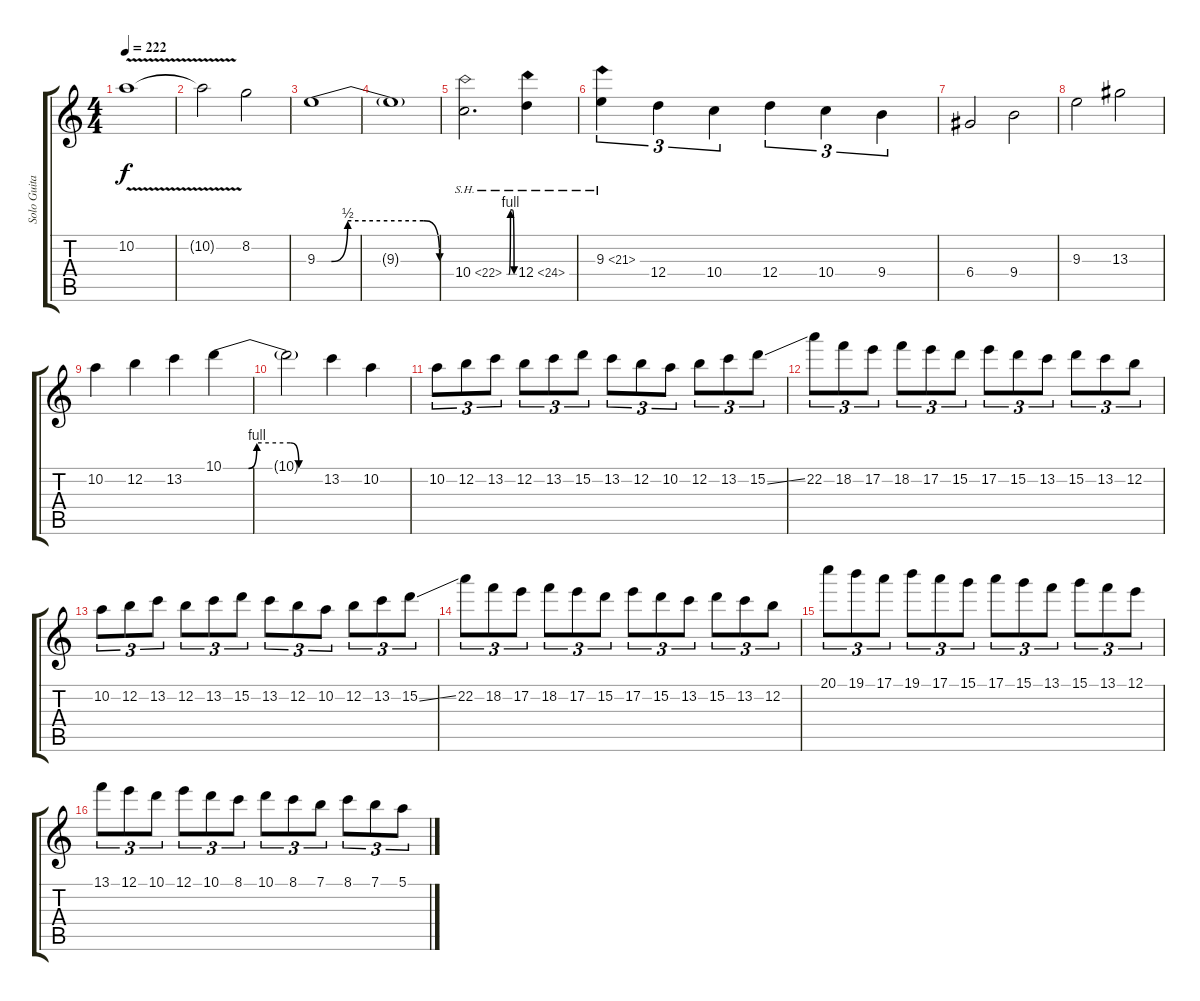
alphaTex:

\track ("Solo Guitar" "Solo Guita") {instrument distortionguitar}
\staff {score tabs}
\tuning (E4 B3 G3 D3 A2 E2) {hide}
\ts (4 4)
\tempo 222
\clef g2
\ks c
10.2{v}.1{dy f} |
10.2{t}.2 8.2.2 |
9.3{be (custom 0 0 7 0 15 2 52 2 60 0)}.1 |
9.3{t}.1 |
10.4{be (custom 0 0 15 0 30 4 45 4 60 0) sh 12}.2{d} 12.4{sh 12}.4 |
9.3{sh 12}.4{tu (3 2)} 12.4.4{tu (3 2)} 10.4.4{tu (3 2)} 12.4.4{tu (3 2)} 10.4.4{tu (3 2)} 9.4.4{tu (3 2)} |
6.4.2 9.4.2 |
9.3.2 13.3.2 |
10.2.4 12.2.4 13.2.4 10.1{be (custom 0 0 15 0 20 4 40 4 45 0 60 0)}.4 |
10.1{t}.2 13.2.4 10.2.4 |
10.2.8{tu (3 2)} 12.2.8{tu (3 2)} 13.2.8{tu (3 2)} 12.2.8{tu (3 2)} 13.2.8{tu (3 2)} 15.2.8{tu (3 2)} 13.2.8{tu (3 2)} 12.2.8{tu (3 2)} 10.2.8{tu (3 2)} 12.2.8{tu (3 2)} 13.2.8{tu (3 2)} 15.2{ss}.8{tu (3 2)} |
22.2.8{tu (3 2)} 18.2.8{tu (3 2)} 17.2.8{tu (3 2)} 18.2.8{tu (3 2)} 17.2.8{tu (3 2)} 15.2.8{tu (3 2)} 17.2.8{tu (3 2)} 15.2.8{tu (3 2)} 13.2.8{tu (3 2)} 15.2.8{tu (3 2)} 13.2.8{tu (3 2)} 12.2.8{tu (3 2)} |
10.2.8{tu (3 2)} 12.2.8{tu (3 2)} 13.2.8{tu (3 2)} 12.2.8{tu (3 2)} 13.2.8{tu (3 2)} 15.2.8{tu (3 2)} 13.2.8{tu (3 2)} 12.2.8{tu (3 2)} 10.2.8{tu (3 2)} 12.2.8{tu (3 2)} 13.2.8{tu (3 2)} 15.2{ss}.8{tu (3 2)} |
22.2.8{tu (3 2)} 18.2.8{tu (3 2)} 17.2.8{tu (3 2)} 18.2.8{tu (3 2)} 17.2.8{tu (3 2)} 15.2.8{tu (3 2)} 17.2.8{tu (3 2)} 15.2.8{tu (3 2)} 13.2.8{tu (3 2)} 15.2.8{tu (3 2)} 13.2.8{tu (3 2)} 12.2.8{tu (3 2)} |
20.1.8{tu (3 2)} 19.1.8{tu (3 2)} 17.1.8{tu (3 2)} 19.1.8{tu (3 2)} 17.1.8{tu (3 2)} 15.1.8{tu (3 2)} 17.1.8{tu (3 2)} 15.1.8{tu (3 2)} 13.1.8{tu (3 2)} 15.1.8{tu (3 2)} 13.1.8{tu (3 2)} 12.1.8{tu (3 2)} |
13.1.8{tu (3 2)} 12.1.8{tu (3 2)} 10.1.8{tu (3 2)} 12.1.8{tu (3 2)} 10.1.8{tu (3 2)} 8.1.8{tu (3 2)} 10.1.8{tu (3 2)} 8.1.8{tu (3 2)} 7.1.8{tu (3 2)} 8.1.8{tu (3 2)} 7.1.8{tu (3 2)} 5.1.8{tu (3 2)}
